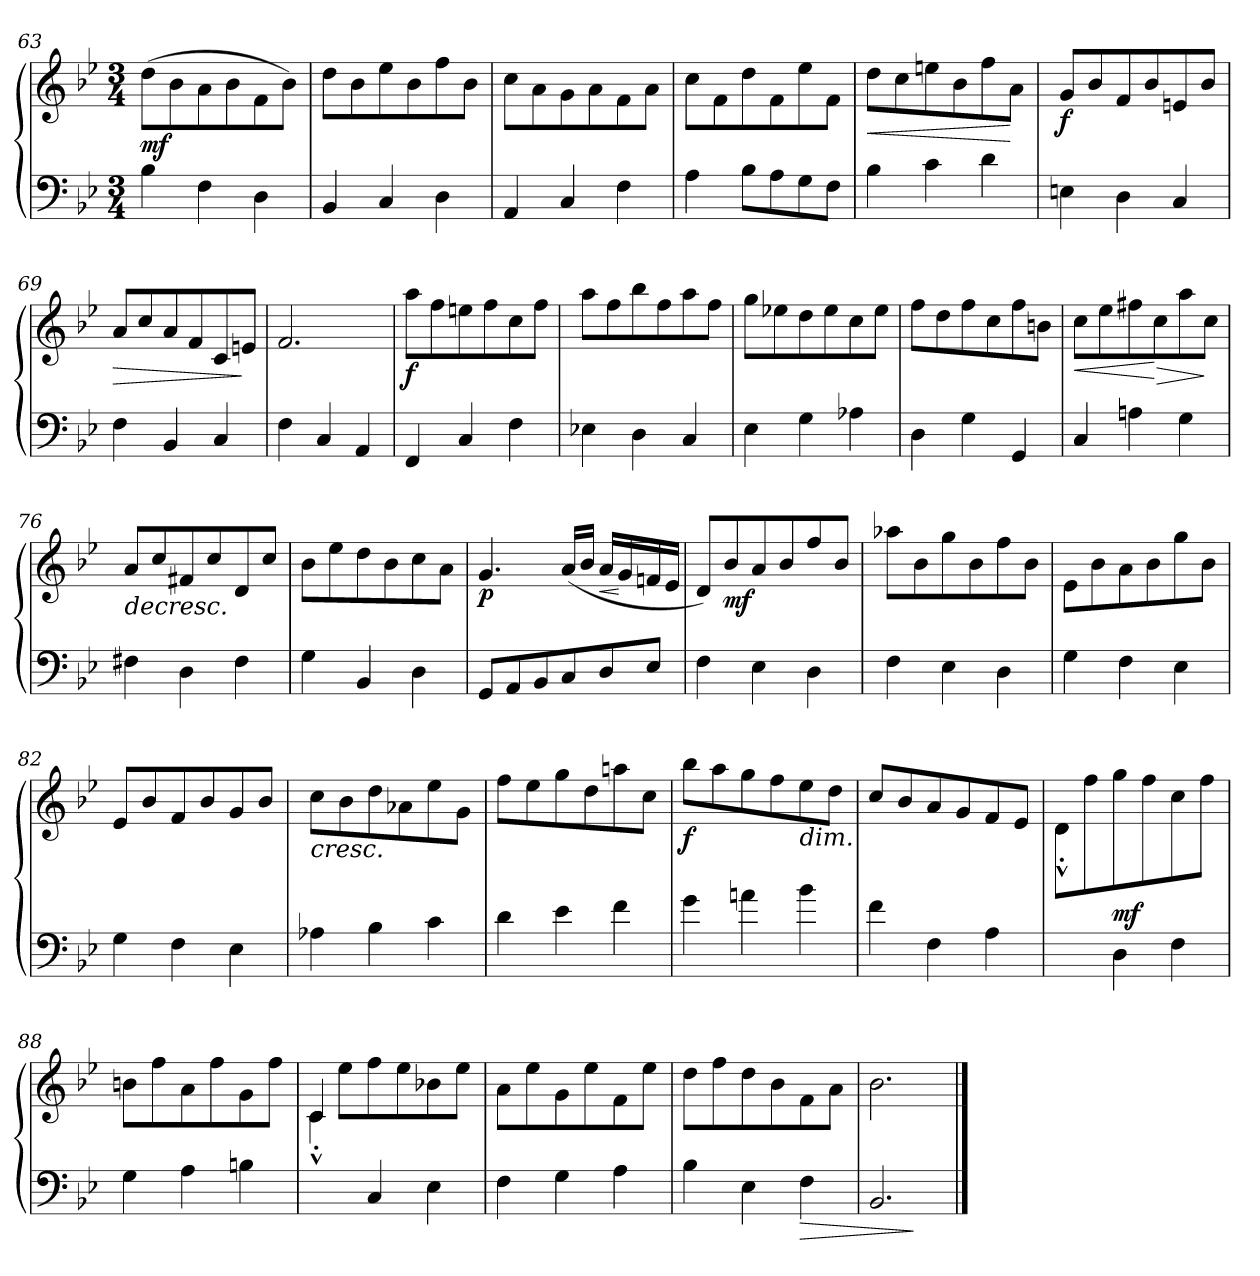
**kern	**kern	**dynam
*part1	*part1	*part1
*staff2	*staff1	*staff1/2
*clefF4	*clefG2	*
*k[b-e-]	*k[b-e-]	*
*B-:	*B-:	*
*M3/4	*M3/4	*
=63	=63	=63
!	!	!LO:DY:a=2
4B-\	(<8dd\L	mf
.	8b-\	.
4F\	8a\	.
.	8b-\	.
4D\	8f\	.
.	8b-\J)	.
=64	=64	=64
4BB-/	8dd\L	.
.	8b-\	.
4C/	8ee-\	.
.	8b-\	.
4D\	8ff\	.
.	8b-\J	.
!!LO:LB:g=z
=65	=65	=65
4AA/	8cc\L	.
.	8a\	.
4C/	8g\	.
.	8a\	.
4F\	8f\	.
.	8a\J	.
=66	=66	=66
4A\	8cc\L	.
.	8f\	.
8B-\L	8dd\	.
8A\	8f\	.
8G\	8ee-\	.
8F\J	8f\J	.
=67	=67	=67
!	!	!LO:HP:b
4B-\	8dd\L	<
.	8cc\	.
4c\	8een\	.
.	8b-\	.
4d\	8ff\	.
.	8a\J	[
=68	=68	=68
!	!	!LO:DY:b
4En\	8g/L	f
.	8b-/	.
4D\	8f/	.
.	8b-/	.
4C/	8en/	.
.	8b-/J	.
=69	=69	=69
!	!	!LO:HP:b
4F\	8a/L	>
.	8cc/	.
4BB-/	8a/	.
.	8f/	.
4C/	8c/	.
.	8en/J	]
=70	=70	=70
4F\	2.f/	.
4C/	.	.
4AA/	.	.
=71	=71	=71
!	!	!LO:DY:b
4FF/	8aa\L	f
.	8ff\	.
4C/	8een\	.
.	8ff\	.
4F\	8cc\	.
.	8ff\J	.
!!LO:LB:g=z
=72	=72	=72
4E-X\	8aa\L	.
.	8ff\	.
4D\	8bb-\	.
.	8ff\	.
4C/	8aa\	.
.	8ff\J	.
=73	=73	=73
4E-\	8gg\L	.
.	8ee-X\	.
4G\	8dd\	.
.	8ee-\	.
4A-X\	8cc\	.
.	8ee-\J	.
=74	=74	=74
4D\	8ff\L	.
.	8dd\	.
4G\	8ff\	.
.	8cc\	.
4GG/	8ff\	.
.	8bn\J	.
=75	=75	=75
!	!	!LO:HP:b
4C/	8cc\L	<
.	8ee-\	.
4An\	8ff#X\	.
!	!	!LO:HP:n=1:b
.	8cc\	[ >
4G\	8aa\	.
.	8cc\J	]
=76	=76	=76
!	!LO:TX:b:i:t=decresc.	!
4F#X\	8a/L	.
.	8cc/	.
4D\	8f#X/	.
.	8cc/	.
4F#\	8d/	.
.	8cc/J	.
=77	=77	=77
4G\	8b-\L	.
.	8ee-\	.
4BB-/	8dd\	.
.	8b-\	.
4D\	8cc\	.
.	8a\J	.
=78	=78	=78
!	!	!LO:DY:b
8GG/L	4.g/	p
8AA/	.	.
8BB-/	.	.
8C/	(<16a/LL	.
.	16b-/JJ	.
!	!	!LO:HP:b
8D/	16a/LL	<
.	16g/	[
8E-/J	16fn/	.
.	16e-/JJ	.
!!LO:LB:g=z
=79	=79	=79
4F\	8d/L)	.
!	!	!LO:DY:b
.	8b-/	mf
4E-\	8a/	.
.	8b-/	.
4D\	8ff/	.
.	8b-/J	.
=80	=80	=80
4F\	8aa-X\L	.
.	8b-\	.
4E-\	8gg\	.
.	8b-\	.
4D\	8ff\	.
.	8b-\J	.
=81	=81	=81
4G\	8e-\L	.
.	8b-\	.
4F\	8a\	.
.	8b-\	.
4E-\	8gg\	.
.	8b-\J	.
=82	=82	=82
4G\	8e-/L	.
.	8b-/	.
4F\	8f/	.
.	8b-/	.
4E-\	8g/	.
.	8b-/J	.
=83	=83	=83
!	!LO:TX:b:i:t=cresc.	!
4A-X\	8cc\L	.
.	8b-\	.
4B-\	8dd\	.
.	8a-X\	.
4c\	8ee-\	.
.	8g\J	.
=84	=84	=84
4d\	8ff\L	.
.	8ee-\	.
4e-\	8gg\	.
.	8dd\	.
4f\	8aan\	.
.	8cc\J	.
=85	=85	=85
!	!	!LO:DY:b
4g\	8bb-\L	f
.	8aa\	.
4an\	8gg\	.
.	8ff\	.
!	!LO:TX:b:i:t=dim.	!
4b-\	8ee-\	.
.	8dd\J	.
!!LO:PB:g=z
=86	=86	=86
4f\	8cc/L	.
.	8b-/	.
4F\	8a/	.
.	8g/	.
4A\	8f/	.
.	8e-/J	.
=87	=87	=87
*	*^	*
4ryy	8d/L	4d^^<'<\	.
.	8ff\	.	.
!	!	!	!LO:DY:a=2
4D\	8gg\	4ryy	mf
.	8ff\	.	.
4F\	8cc\	4ryy	.
.	8ff\J	.	.
*	*v	*v	*
=88	=88	=88
4G\	8bn\L	.
.	8ff\	.
4A\	8a\	.
.	8ff\	.
4Bn\	8g\	.
.	8ff\J	.
=89	=89	=89
*	*^	*
*	*	*^	*
4ryy	8ryy	4c^^<'<\	4c/	.
.	8ee-\L	.	.	.
4C/	8ff\	4ryy	4ryy	.
.	8ee-\	.	.	.
4E-\	8b-X\	4ryy	4ryy	.
.	8ee-\J	.	.	.
*	*v	*v	*v	*
=90	=90	=90
4F\	8a\L	.
.	8ee-\	.
4G\	8g\	.
.	8ee-\	.
4A\	8f\	.
.	8ee-\J	.
=91	=91	=91
4B-\	8dd\L	.
.	8ff\	.
4E-\	8dd\	.
.	8b-\	.
!	!	!LO:HP:b=2
4F\	8f\	>
.	8a\J	.
=92	=92	=92
2.BB-/	2.b-\	.
.	.	]
==	==	==
*-	*-	*-
